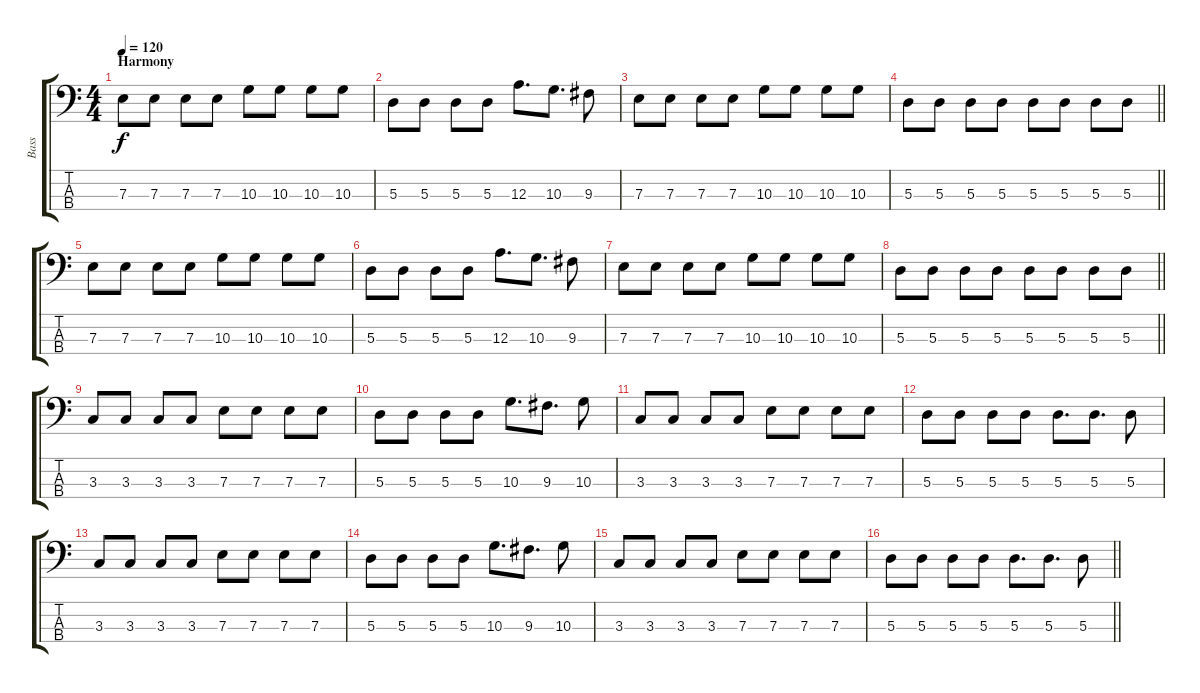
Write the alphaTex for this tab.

\track ("Bass" "Bass") {instrument electricbassfinger}
\staff {score tabs}
\tuning (G2 D2 A1 E1) {hide}
\ts (4 4)
\section ("" "Harmony")
\tempo 120
\clef f4
\ks c
7.3.8{dy f} 7.3.8 7.3.8 7.3.8 10.3.8 10.3.8 10.3.8 10.3.8 |
5.3.8 5.3.8 5.3.8 5.3.8 12.3.8{d} 10.3.8{d} 9.3.8 |
7.3.8 7.3.8 7.3.8 7.3.8 10.3.8 10.3.8 10.3.8 10.3.8 |
\barLineRight lightlight
5.3.8 5.3.8 5.3.8 5.3.8 5.3.8 5.3.8 5.3.8 5.3.8 |
7.3.8 7.3.8 7.3.8 7.3.8 10.3.8 10.3.8 10.3.8 10.3.8 |
5.3.8 5.3.8 5.3.8 5.3.8 12.3.8{d} 10.3.8{d} 9.3.8 |
7.3.8 7.3.8 7.3.8 7.3.8 10.3.8 10.3.8 10.3.8 10.3.8 |
\barLineRight lightlight
5.3.8 5.3.8 5.3.8 5.3.8 5.3.8 5.3.8 5.3.8 5.3.8 |
3.3.8 3.3.8 3.3.8 3.3.8 7.3.8 7.3.8 7.3.8 7.3.8 |
5.3.8 5.3.8 5.3.8 5.3.8 10.3.8{d} 9.3.8{d} 10.3.8 |
3.3.8 3.3.8 3.3.8 3.3.8 7.3.8 7.3.8 7.3.8 7.3.8 |
5.3.8 5.3.8 5.3.8 5.3.8 5.3.8{d} 5.3.8{d} 5.3.8 |
3.3.8 3.3.8 3.3.8 3.3.8 7.3.8 7.3.8 7.3.8 7.3.8 |
5.3.8 5.3.8 5.3.8 5.3.8 10.3.8{d} 9.3.8{d} 10.3.8 |
3.3.8 3.3.8 3.3.8 3.3.8 7.3.8 7.3.8 7.3.8 7.3.8 |
\barLineRight lightlight
5.3.8 5.3.8 5.3.8 5.3.8 5.3.8{d} 5.3.8{d} 5.3.8
